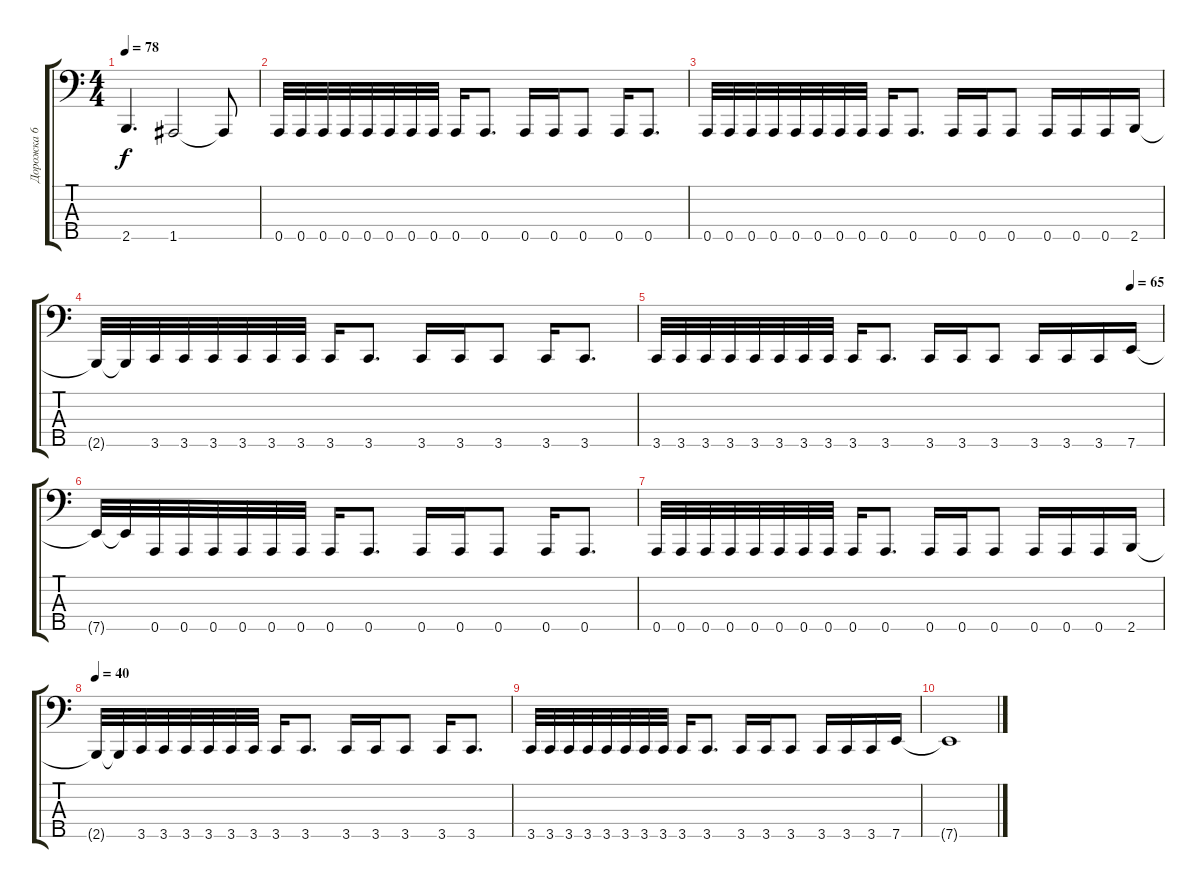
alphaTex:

\track ("Дорожка 6" "Дорожка 6") {instrument electricbasspick}
\staff {score tabs}
\tuning (F2 C2 G1 D1 A0) {hide}
\ts (4 4)
\tempo 78
\clef f4
\ks c
2.5.4{d dy f} 1.5.2 1.5{t}.8 |
0.5.32 0.5.32 0.5.32 0.5.32 0.5.32 0.5.32 0.5.32 0.5.32 0.5.16 0.5.8{d} 0.5.16 0.5.16 0.5.8 0.5.16 0.5.8{d} |
0.5.32 0.5.32 0.5.32 0.5.32 0.5.32 0.5.32 0.5.32 0.5.32 0.5.16 0.5.8{d} 0.5.16 0.5.16 0.5.8 0.5.16 0.5.16 0.5.16 2.5.16 |
2.5{t}.32 2.5{t}.32 3.5.32 3.5.32 3.5.32 3.5.32 3.5.32 3.5.32 3.5.16 3.5.8{d} 3.5.16 3.5.16 3.5.8 3.5.16 3.5.8{d} |
\tempo (65 0.9375)
3.5.32 3.5.32 3.5.32 3.5.32 3.5.32 3.5.32 3.5.32 3.5.32 3.5.16 3.5.8{d} 3.5.16 3.5.16 3.5.8 3.5.16 3.5.16 3.5.16 7.5.16 |
7.5{t}.32 7.5{t}.32 0.5.32 0.5.32 0.5.32 0.5.32 0.5.32 0.5.32 0.5.16 0.5.8{d} 0.5.16 0.5.16 0.5.8 0.5.16 0.5.8{d} |
0.5.32 0.5.32 0.5.32 0.5.32 0.5.32 0.5.32 0.5.32 0.5.32 0.5.16 0.5.8{d} 0.5.16 0.5.16 0.5.8 0.5.16 0.5.16 0.5.16 2.5.16 |
\tempo 40
2.5{t}.32 2.5{t}.32 3.5.32 3.5.32 3.5.32 3.5.32 3.5.32 3.5.32 3.5.16 3.5.8{d} 3.5.16 3.5.16 3.5.8 3.5.16 3.5.8{d} |
3.5.32 3.5.32 3.5.32 3.5.32 3.5.32 3.5.32 3.5.32 3.5.32 3.5.16 3.5.8{d} 3.5.16 3.5.16 3.5.8 3.5.16 3.5.16 3.5.16 7.5.16 |
7.5{t}.1
